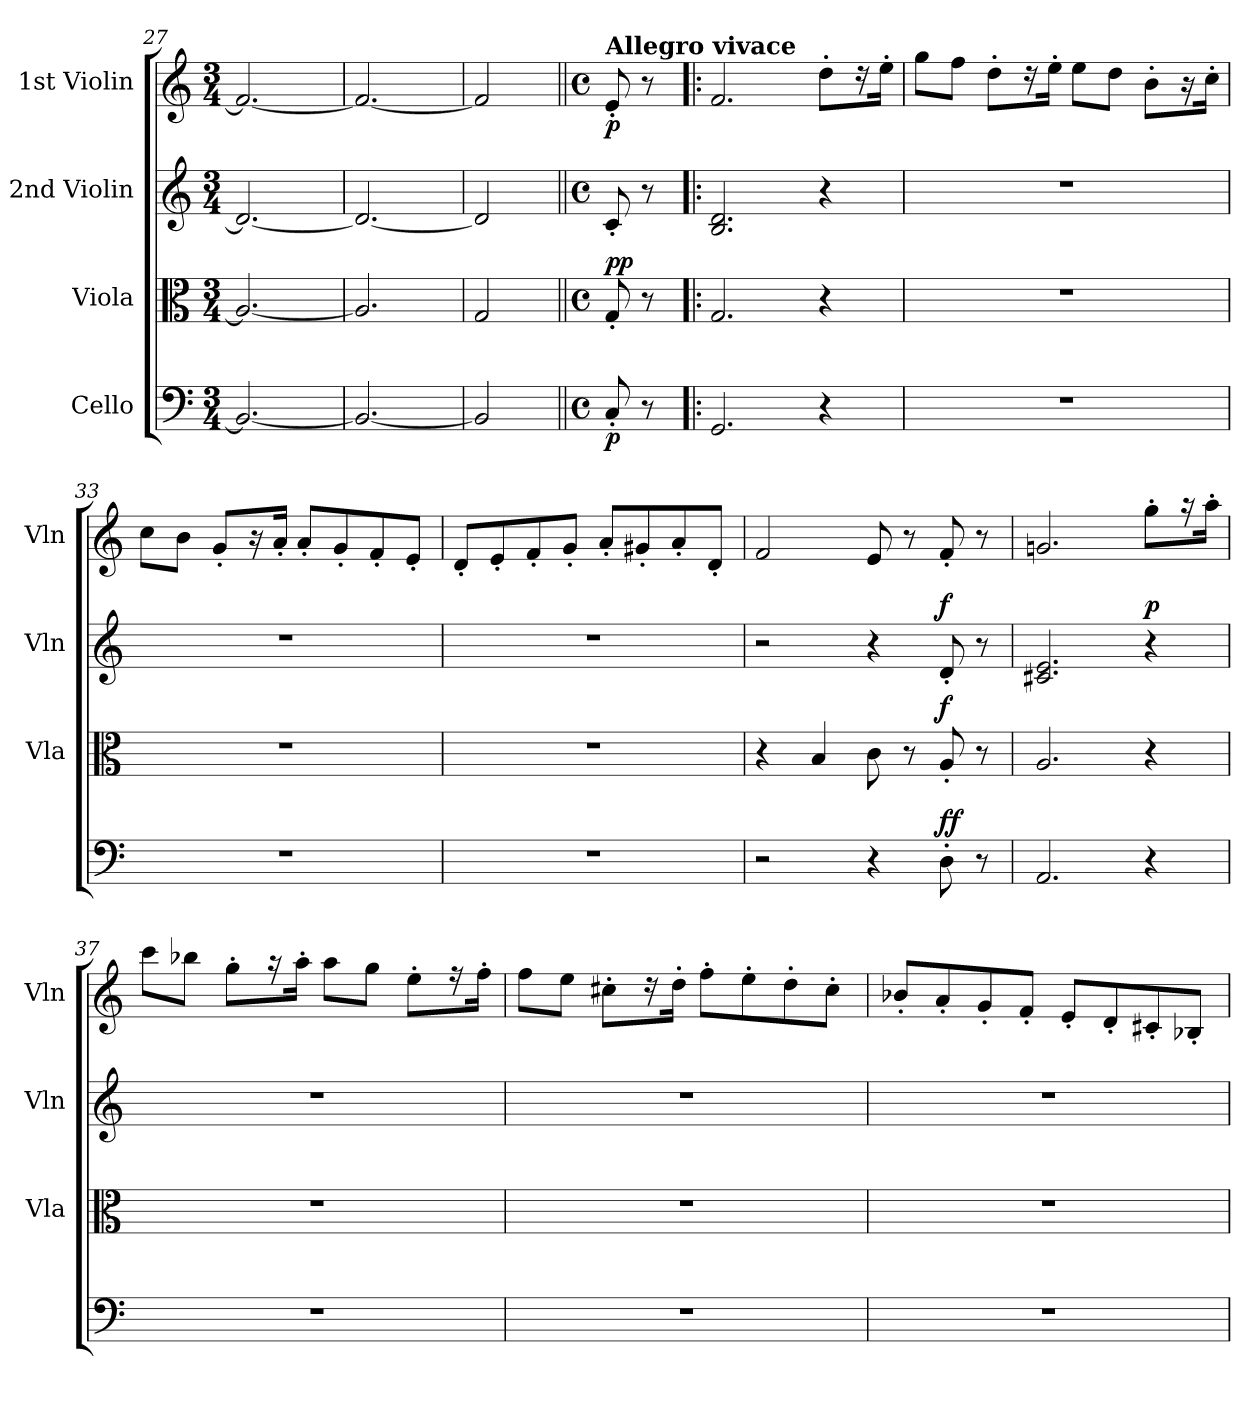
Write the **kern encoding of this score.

**kern	**dynam	**kern	**dynam	**kern	**dynam	**kern	**dynam
*part4	*part4	*part3	*part3	*part2	*part2	*part1	*part1
*staff4	*staff4	*staff3	*staff3	*staff2	*staff2	*staff1	*staff1
*I"Cello	*	*I"Viola	*	*I"2nd Violin	*	*I"1st Violin	*
*	*	*I'Vla	*	*I'Vln	*	*I'Vln	*
*clefF4	*	*clefC3	*	*clefG2	*	*clefG2	*
*k[]	*	*k[]	*	*k[]	*	*k[]	*
*M3/4	*	*M3/4	*	*M3/4	*	*M3/4	*
=27	=27	=27	=27	=27	=27	=27	=27
2.BB/_	.	2.A-/_	.	2.d/_	.	2.f/_	.
=28	=28	=28	=28	=28	=28	=28	=28
2.BB/_	.	2.A-/]	.	2.d/_	.	2.f/_	.
=29	=29	=29	=29	=29	=29	=29	=29
2BB/]	.	2G/	.	2d/]	.	2f/]	.
=30||	=30||	=30||	=30||	=30||	=30||	=30||	=30||
*M4/4	*	*M4/4	*	*M4/4	*	*M4/4	*
*met(c)	*	*met(c)	*	*met(c)	*	*met(c)	*
!	!	!	!	!	!	!LO:TX:a:B:t=Allegro vivace	!
!	!LO:DY:b	!	!LO:DY:b	!	!	!	!
!	!	!	!LO:DY:n=1:a	!	!	!	!LO:DY:b
8C'/	p	8G'/	p p	8c'/	.	8e'/	p
8r	.	8r	.	8r	.	8r	.
=31!|:	=31!|:	=31!|:	=31!|:	=31!|:	=31!|:	=31!|:	=31!|:
2.GG/	.	2.G/	.	2.B/ 2.d/	.	2.f/	.
4r	.	4r	.	4r	.	8dd'\L	.
.	.	.	.	.	.	16r	.
.	.	.	.	.	.	16ee'\Jk	.
=32	=32	=32	=32	=32	=32	=32	=32
1r	.	1r	.	1r	.	8gg\L	.
.	.	.	.	.	.	8ff\J	.
.	.	.	.	.	.	8dd'\L	.
.	.	.	.	.	.	16r	.
.	.	.	.	.	.	16ee'\Jk	.
.	.	.	.	.	.	8ee\L	.
.	.	.	.	.	.	8dd\J	.
.	.	.	.	.	.	8b'\L	.
.	.	.	.	.	.	16r	.
.	.	.	.	.	.	16cc'\Jk	.
=33	=33	=33	=33	=33	=33	=33	=33
1r	.	1r	.	1r	.	8cc\L	.
.	.	.	.	.	.	8b\J	.
.	.	.	.	.	.	8g'/L	.
.	.	.	.	.	.	16r	.
.	.	.	.	.	.	16a'/Jk	.
.	.	.	.	.	.	8a'/L	.
.	.	.	.	.	.	8g'/	.
.	.	.	.	.	.	8f'/	.
.	.	.	.	.	.	8e'/J	.
=34	=34	=34	=34	=34	=34	=34	=34
1r	.	1r	.	1r	.	8d'/L	.
.	.	.	.	.	.	8e'/	.
.	.	.	.	.	.	8f'/	.
.	.	.	.	.	.	8g'/J	.
.	.	.	.	.	.	8a'/L	.
.	.	.	.	.	.	8g#X'/	.
.	.	.	.	.	.	8a'/	.
.	.	.	.	.	.	8d'/J	.
=35	=35	=35	=35	=35	=35	=35	=35
2r	.	4r	.	2r	.	2f/	.
.	.	4B/	.	.	.	.	.
4r	.	8c\	.	4r	.	8e/	.
.	.	8r	.	.	.	8r	.
!	!LO:DY:b	!	!	!	!	!	!
!	!LO:DY:n=1:a	!	!LO:DY:a	!	!LO:DY:a	!	!
8D'\	f f	8A'/	f	8d'/	f	8f'/	.
8r	.	8r	.	8r	.	8r	.
=36	=36	=36	=36	=36	=36	=36	=36
2.AA/	.	2.A/	.	2.c#X/ 2.e/	.	2.gn/	.
!	!	!	!	!	!LO:DY:a	!	!
4r	.	4r	.	4r	p	8gg'\L	.
.	.	.	.	.	.	16r	.
.	.	.	.	.	.	16aa'\Jk	.
=37	=37	=37	=37	=37	=37	=37	=37
1r	.	1r	.	1r	.	8ccc\L	.
.	.	.	.	.	.	8bb-X\J	.
.	.	.	.	.	.	8gg'\L	.
.	.	.	.	.	.	16r	.
.	.	.	.	.	.	16aa'\Jk	.
.	.	.	.	.	.	8aa\L	.
.	.	.	.	.	.	8gg\J	.
.	.	.	.	.	.	8ee'\L	.
.	.	.	.	.	.	16r	.
.	.	.	.	.	.	16ff'\Jk	.
=38	=38	=38	=38	=38	=38	=38	=38
1r	.	1r	.	1r	.	8ff\L	.
.	.	.	.	.	.	8ee\J	.
.	.	.	.	.	.	8cc#X'\L	.
.	.	.	.	.	.	16r	.
.	.	.	.	.	.	16dd'\Jk	.
.	.	.	.	.	.	8ff'\L	.
.	.	.	.	.	.	8ee'\	.
.	.	.	.	.	.	8dd'\	.
.	.	.	.	.	.	8cc#'\J	.
=39	=39	=39	=39	=39	=39	=39	=39
1r	.	1r	.	1r	.	8b-X'/L	.
.	.	.	.	.	.	8a'/	.
.	.	.	.	.	.	8g'/	.
.	.	.	.	.	.	8f'/J	.
.	.	.	.	.	.	8e'/L	.
.	.	.	.	.	.	8d'/	.
.	.	.	.	.	.	8c#X'/	.
.	.	.	.	.	.	8B-X'/J	.
=	=	=	=	=	=	=	=
*-	*-	*-	*-	*-	*-	*-	*-
